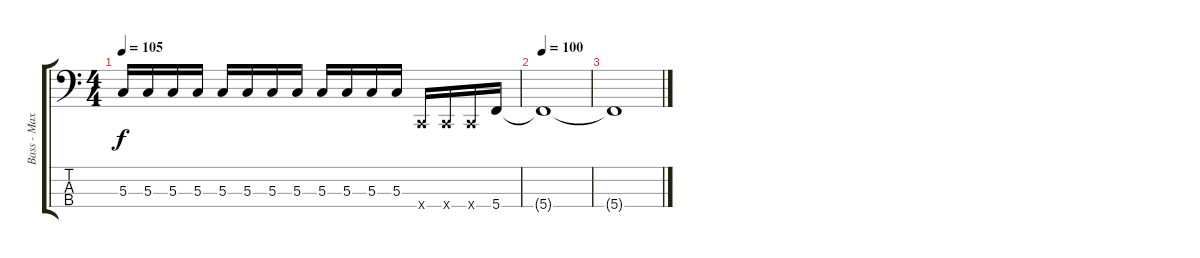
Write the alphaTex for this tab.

\track ("Bass - Max Green" "Bass - Max") {instrument electricbassfinger}
\staff {score tabs}
\tuning (F2 C2 G1 C1) {hide}
\ts (4 4)
\tempo 105
\clef f4
\ks c
5.3.16{dy f} 5.3.16 5.3.16 5.3.16 5.3.16 5.3.16 5.3.16 5.3.16 5.3.16 5.3.16 5.3.16 5.3.16 0.4{x}.16 0.4{x}.16 0.4{x}.16 5.4.16 |
\tempo 100
5.4{t}.1 |
5.4{t}.1
